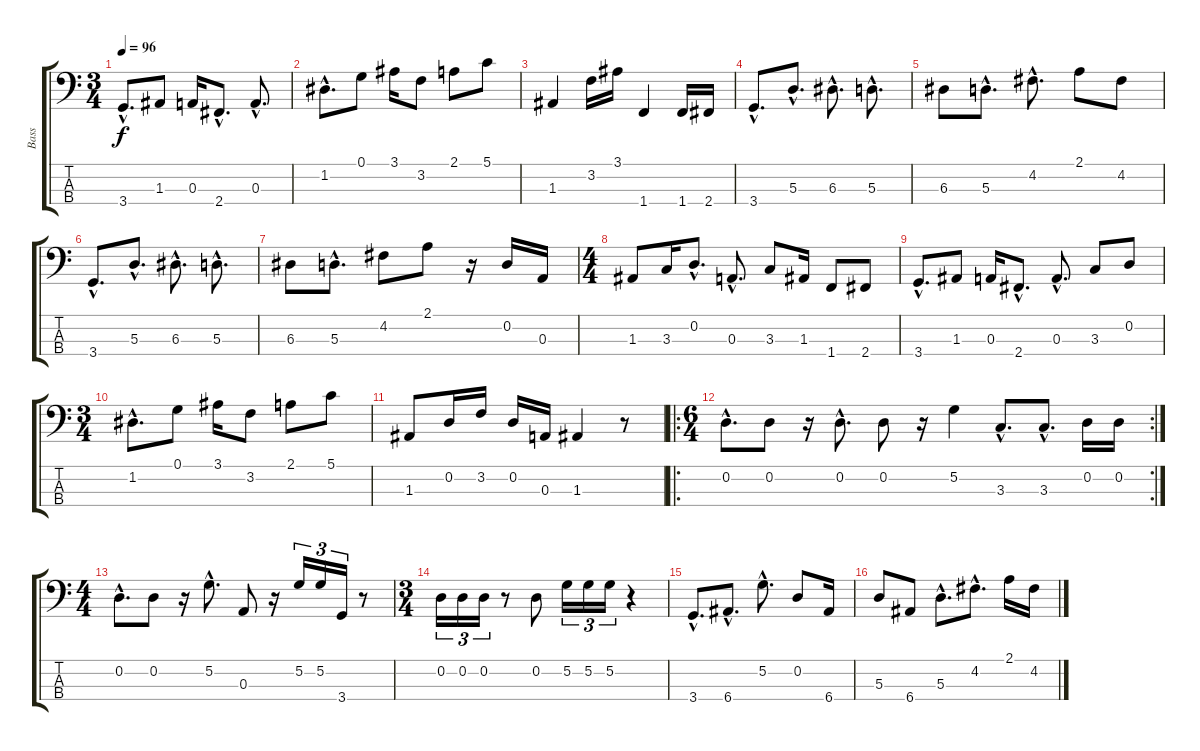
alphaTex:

\track ("Bass" "Bass") {instrument electricbassfinger}
\staff {score tabs}
\tuning (G2 D2 A1 E1) {hide}
\ts (3 4)
\tempo 96
\clef f4
\ks c
3.4{hac}.8{d dy f} 1.3.8 0.3.16 2.4{hac}.8{d} 0.3{hac}.8{d} |
1.2{hac}.8{d} 0.1.8 3.1.16 3.2.8 2.1.8 5.1.8 |
1.3.4 3.2.16 3.1.16 1.4.4 1.4.16 2.4.16 |
3.4{hac}.8{d} 5.3{hac}.8{d} 6.3{hac}.8{d} 5.3{hac}.8{d} |
6.3.8 5.3{hac}.8{d} 4.2{hac}.8{d} 2.1.8 4.2.8 |
3.4{hac}.8{d} 5.3{hac}.8{d} 6.3{hac}.8{d} 5.3{hac}.8{d} |
6.3.8 5.3{hac}.8{d} 4.2.8 2.1.8 r.16 0.2.16 0.3.16 |
\ts (4 4)
1.3.8 3.3.16 0.2{hac}.8{d} 0.3{hac}.8{d} 3.3.8 1.3.16 1.4.8 2.4.8 |
3.4{hac}.8{d} 1.3.8 0.3.16 2.4{hac}.8{d} 0.3{hac}.8{d} 3.3.8 0.2.8 |
\ts (3 4)
1.2{hac}.8{d} 0.1.8 3.1.16 3.2.8 2.1.8 5.1.8 |
1.3.8 0.2.16 3.2.16 0.2.16 0.3.16 1.3.4 r.8 |
\ro
\rc 2
\ts (6 4)
0.2{hac}.8{d} 0.2.8 r.16 0.2{hac}.8{d} 0.2.8 r.16 5.2.4 3.3{hac}.8{d} 3.3{hac}.8{d} 0.2.16 0.2.16 |
\ts (4 4)
0.2{hac}.8{d} 0.2.8 r.16 5.2{hac}.8{d} 0.3.8 r.16 5.2.16{tu (3 2)} 5.2.16{tu (3 2)} 3.4.16{tu (3 2)} r.8 |
\ts (3 4)
0.2.16{tu (3 2)} 0.2.16{tu (3 2)} 0.2.16{tu (3 2)} r.8 0.2.8 5.2.16{tu (3 2)} 5.2.16{tu (3 2)} 5.2.16{tu (3 2)} r.4 |
3.4{hac}.8{d} 6.4{hac}.8{d} 5.2{hac}.8{d} 0.2.8 6.4.16 |
5.3.8 6.4.8 5.3{hac}.8{d} 4.2{hac}.8{d} 2.1.16 4.2.16
